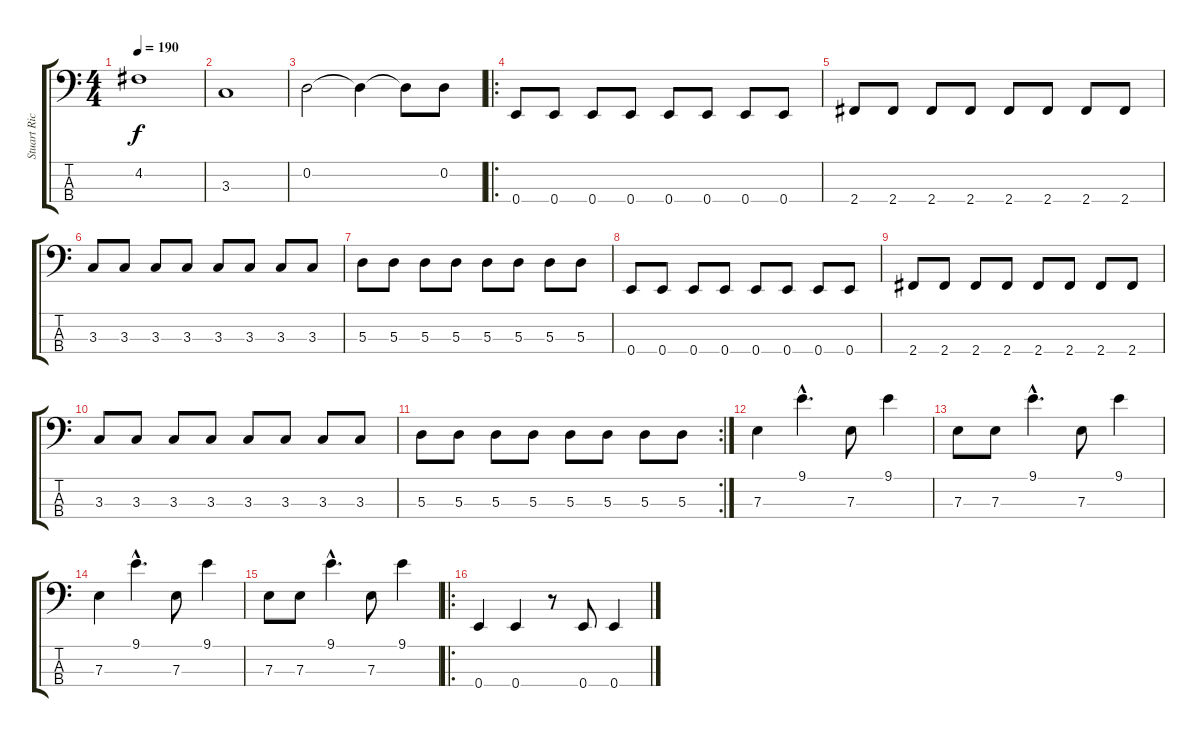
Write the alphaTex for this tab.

\track ("Stuart Richardson" "Stuart Ric") {instrument electricbassfinger}
\staff {score tabs}
\tuning (G2 D2 A1 E1) {hide}
\ts (4 4)
\tempo 190
\clef f4
\ks c
4.2.1{dy f} |
3.3.1 |
0.2.2 0.2{t}.4 0.2{t}.8 0.2.8 |
\ro
0.4.8 0.4.8 0.4.8 0.4.8 0.4.8 0.4.8 0.4.8 0.4.8 |
2.4.8 2.4.8 2.4.8 2.4.8 2.4.8 2.4.8 2.4.8 2.4.8 |
3.3.8 3.3.8 3.3.8 3.3.8 3.3.8 3.3.8 3.3.8 3.3.8 |
5.3.8 5.3.8 5.3.8 5.3.8 5.3.8 5.3.8 5.3.8 5.3.8 |
0.4.8 0.4.8 0.4.8 0.4.8 0.4.8 0.4.8 0.4.8 0.4.8 |
2.4.8 2.4.8 2.4.8 2.4.8 2.4.8 2.4.8 2.4.8 2.4.8 |
3.3.8 3.3.8 3.3.8 3.3.8 3.3.8 3.3.8 3.3.8 3.3.8 |
\rc 2
5.3.8 5.3.8 5.3.8 5.3.8 5.3.8 5.3.8 5.3.8 5.3.8 |
7.3.4 9.1{hac}.4{d} 7.3.8 9.1.4 |
7.3.8 7.3.8 9.1{hac}.4{d} 7.3.8 9.1.4 |
7.3.4 9.1{hac}.4{d} 7.3.8 9.1.4 |
7.3.8 7.3.8 9.1{hac}.4{d} 7.3.8 9.1.4 |
\ro
0.4.4 0.4.4 r.8 0.4.8 0.4.4
